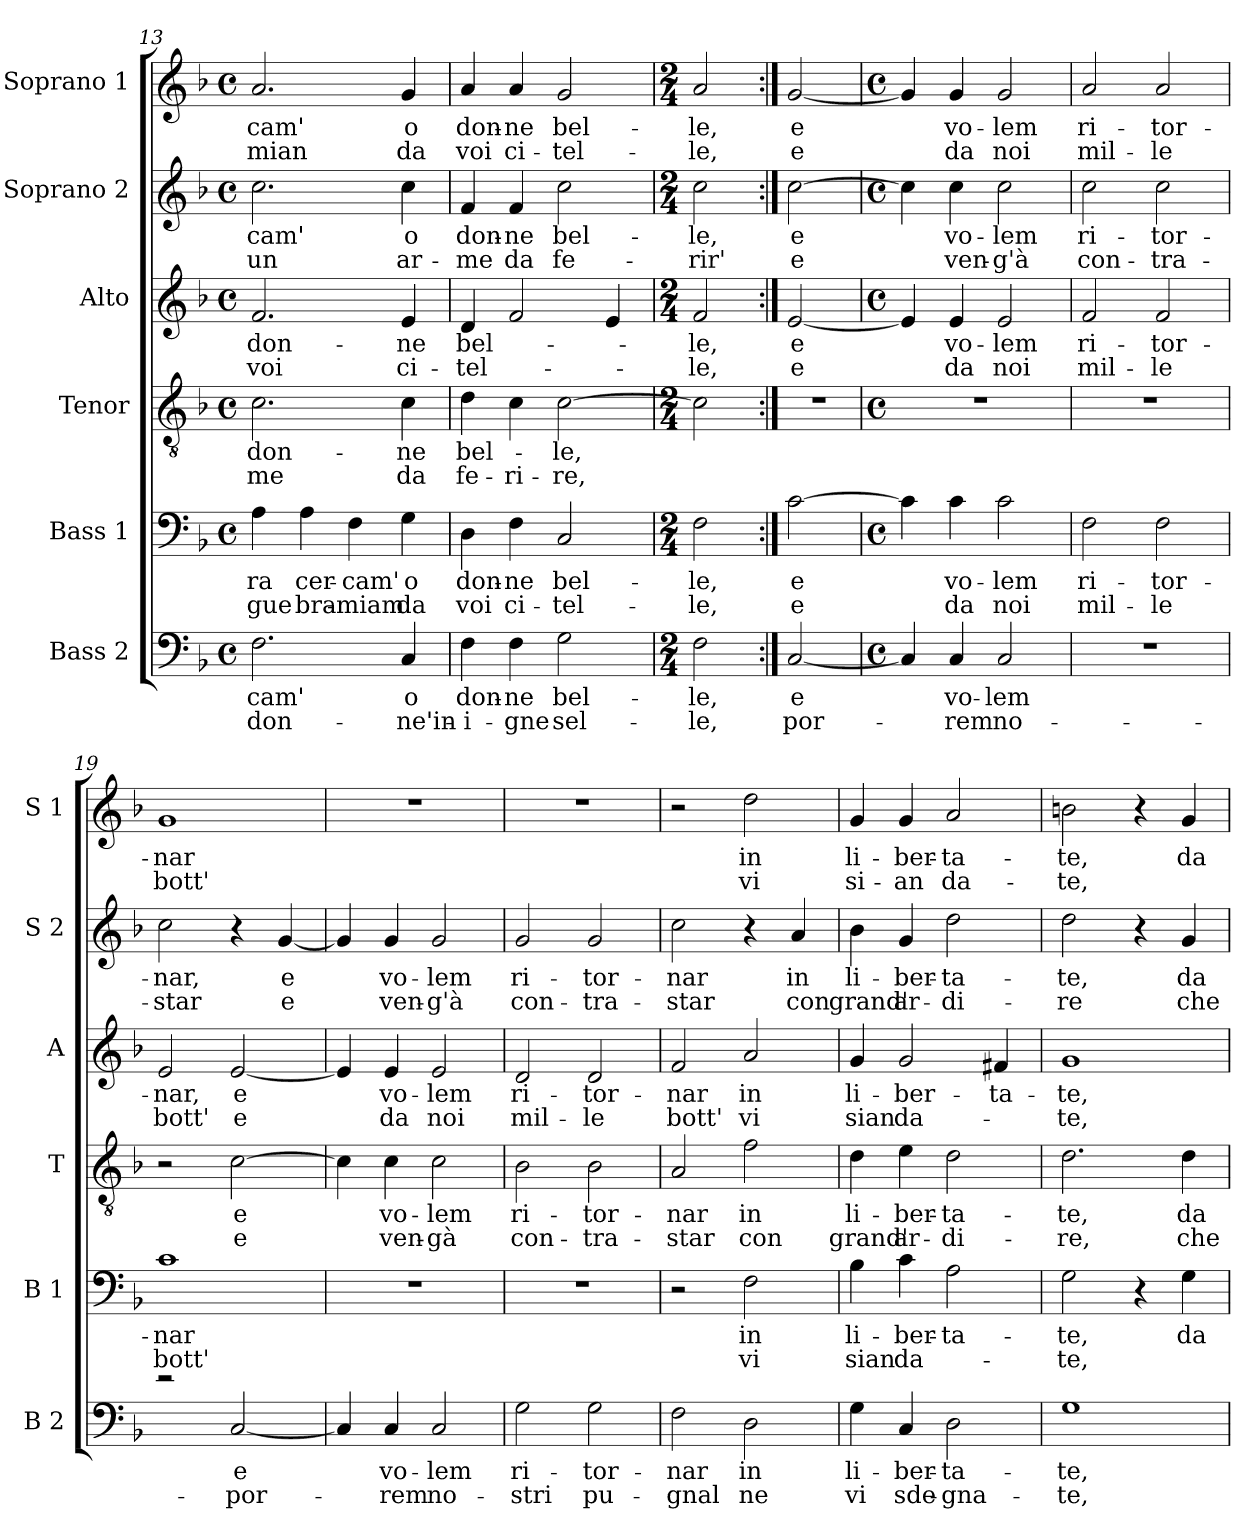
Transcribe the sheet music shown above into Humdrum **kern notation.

**kern	**text	**text	**kern	**text	**text	**kern	**text	**text	**kern	**text	**text	**kern	**text	**text	**kern	**text	**text
*part6	*part6	*part6	*part5	*part5	*part5	*part4	*part4	*part4	*part3	*part3	*part3	*part2	*part2	*part2	*part1	*part1	*part1
*staff6	*staff6	*staff6	*staff5	*staff5	*staff5	*staff4	*staff4	*staff4	*staff3	*staff3	*staff3	*staff2	*staff2	*staff2	*staff1	*staff1	*staff1
*I"Bass 2	*	*	*I"Bass 1	*	*	*I"Tenor	*	*	*I"Alto	*	*	*I"Soprano 2	*	*	*I"Soprano 1	*	*
*I'B 2	*	*	*I'B 1	*	*	*I'T	*	*	*I'A	*	*	*I'S 2	*	*	*I'S 1	*	*
*clefF4	*	*	*clefF4	*	*	*clefGv2	*	*	*clefG2	*	*	*clefG2	*	*	*clefG2	*	*
*k[b-]	*	*	*k[b-]	*	*	*k[b-]	*	*	*k[b-]	*	*	*k[b-]	*	*	*k[b-]	*	*
*F:	*	*	*F:	*	*	*F:	*	*	*F:	*	*	*F:	*	*	*F:	*	*
*M4/4	*	*	*M4/4	*	*	*M4/4	*	*	*M4/4	*	*	*M4/4	*	*	*M4/4	*	*
*met(c)	*	*	*met(c)	*	*	*met(c)	*	*	*met(c)	*	*	*met(c)	*	*	*met(c)	*	*
=13	=13	=13	=13	=13	=13	=13	=13	=13	=13	=13	=13	=13	=13	=13	=13	=13	=13
!	!LO:LY:b	!LO:LY:b	!	!LO:LY:b	!LO:LY:b	!	!LO:LY:b	!LO:LY:b	!	!LO:LY:b	!LO:LY:b	!	!LO:LY:b	!LO:LY:b	!	!LO:LY:b	!LO:LY:b
2.F\	-cam'	don-	4A\	-ra	-gue	2.c\	don-	-me	2.f/	don-	voi	2.cc\	-cam'	un	2.a/	-cam'	-mian
!	!	!	!	!LO:LY:b	!LO:LY:b	!	!	!	!	!	!	!	!	!	!	!	!
.	.	.	4A\	cer-	bra-	.	.	.	.	.	.	.	.	.	.	.	.
!	!	!	!	!LO:LY:b	!LO:LY:b	!	!	!	!	!	!	!	!	!	!	!	!
.	.	.	4F\	-cam'	-miam	.	.	.	.	.	.	.	.	.	.	.	.
!	!LO:LY:b	!LO:LY:b	!	!LO:LY:b	!LO:LY:b	!	!LO:LY:b	!LO:LY:b	!	!LO:LY:b	!LO:LY:b	!	!LO:LY:b	!LO:LY:b	!	!LO:LY:b	!LO:LY:b
4C/	o	-ne'in-	4G\	o	da	4c\	-ne	da	4e/	-ne	ci-	4cc\	o	ar-	4g/	o	da
=14	=14	=14	=14	=14	=14	=14	=14	=14	=14	=14	=14	=14	=14	=14	=14	=14	=14
!	!LO:LY:b	!LO:LY:b	!	!LO:LY:b	!LO:LY:b	!	!LO:LY:b	!LO:LY:b	!	!LO:LY:b	!LO:LY:b	!	!LO:LY:b	!LO:LY:b	!	!LO:LY:b	!LO:LY:b
4F\	don-	-i-	4D\	don-	voi	4d\	bel-	fe-	4d/	bel-	-tel-	4f/	don-	-me	4a/	don-	voi
!	!LO:LY:b	!LO:LY:b	!	!LO:LY:b	!LO:LY:b	!	!	!LO:LY:b	!	!	!	!	!LO:LY:b	!LO:LY:b	!	!LO:LY:b	!LO:LY:b
4F\	-ne	-gne	4F\	-ne	ci-	4c\	.	-ri-	2f/	.	.	4f/	-ne	da	4a/	-ne	ci-
!	!LO:LY:b	!LO:LY:b	!	!LO:LY:b	!LO:LY:b	!	!LO:LY:b	!LO:LY:b	!	!	!	!	!LO:LY:b	!LO:LY:b	!	!LO:LY:b	!LO:LY:b
2G\	bel-	sel-	2C/	bel-	-tel-	[2c\	-le,	-re,	.	.	.	2cc\	bel-	fe-	2g/	bel-	-tel-
.	.	.	.	.	.	.	.	.	4e/	.	.	.	.	.	.	.	.
=15	=15	=15	=15	=15	=15	=15	=15	=15	=15	=15	=15	=15	=15	=15	=15	=15	=15
*M2/4	*	*	*M2/4	*	*	*M2/4	*	*	*M2/4	*	*	*M2/4	*	*	*M2/4	*	*
!	!LO:LY:b	!LO:LY:b	!	!LO:LY:b	!LO:LY:b	!	!	!	!	!LO:LY:b	!LO:LY:b	!	!LO:LY:b	!LO:LY:b	!	!LO:LY:b	!LO:LY:b
2F\	-le,	-le,	2F\	-le,	-le,	2c\]	.	.	2f/	-le,	-le,	2cc\	-le,	-rir'	2a/	-le,	-le,
!!LO:LB:g=z
=16:|!	=16:|!	=16:|!	=16:|!	=16:|!	=16:|!	=16:|!	=16:|!	=16:|!	=16:|!	=16:|!	=16:|!	=16:|!	=16:|!	=16:|!	=16:|!	=16:|!	=16:|!
!	!LO:LY:b	!LO:LY:b	!	!LO:LY:b	!LO:LY:b	!	!	!	!	!LO:LY:b	!LO:LY:b	!	!LO:LY:b	!LO:LY:b	!	!LO:LY:b	!LO:LY:b
[2C/	e	por-	[2c\	e	e	2r	.	.	[2e/	e	e	[2cc\	e	e	[2g/	e	e
=17	=17	=17	=17	=17	=17	=17	=17	=17	=17	=17	=17	=17	=17	=17	=17	=17	=17
*M4/4	*	*	*M4/4	*	*	*M4/4	*	*	*M4/4	*	*	*M4/4	*	*	*M4/4	*	*
*met(c)	*	*	*met(c)	*	*	*met(c)	*	*	*met(c)	*	*	*met(c)	*	*	*met(c)	*	*
4C/]	.	.	4c\]	.	.	1r	.	.	4e/]	.	.	4cc\]	.	.	4g/]	.	.
!	!LO:LY:b	!LO:LY:b	!	!LO:LY:b	!LO:LY:b	!	!	!	!	!LO:LY:b	!LO:LY:b	!	!LO:LY:b	!LO:LY:b	!	!LO:LY:b	!LO:LY:b
4C/	vo-	-rem	4c\	vo-	da	.	.	.	4e/	vo-	da	4cc\	vo-	ven-	4g/	vo-	da
!	!LO:LY:b	!LO:LY:b	!	!LO:LY:b	!LO:LY:b	!	!	!	!	!LO:LY:b	!LO:LY:b	!	!LO:LY:b	!LO:LY:b	!	!LO:LY:b	!LO:LY:b
2C/	-lem	no-	2c\	-lem	noi	.	.	.	2e/	-lem	noi	2cc\	-lem	-g'à	2g/	-lem	noi
=18	=18	=18	=18	=18	=18	=18	=18	=18	=18	=18	=18	=18	=18	=18	=18	=18	=18
!	!	!	!	!LO:LY:b	!LO:LY:b	!	!	!	!	!LO:LY:b	!LO:LY:b	!	!LO:LY:b	!LO:LY:b	!	!LO:LY:b	!LO:LY:b
1r	.	.	2F\	ri-	mil-	1r	.	.	2f/	ri-	mil-	2cc\	ri-	con-	2a/	ri-	mil-
!	!	!	!	!LO:LY:b	!LO:LY:b	!	!	!	!	!LO:LY:b	!LO:LY:b	!	!LO:LY:b	!LO:LY:b	!	!LO:LY:b	!LO:LY:b
.	.	.	2F\	-tor-	-le	.	.	.	2f/	-tor-	-le	2cc\	-tor-	-tra-	2a/	-tor-	-le
=19	=19	=19	=19	=19	=19	=19	=19	=19	=19	=19	=19	=19	=19	=19	=19	=19	=19
!	!	!	!	!LO:LY:b	!LO:LY:b	!	!	!	!	!LO:LY:b	!LO:LY:b	!	!LO:LY:b	!LO:LY:b	!	!LO:LY:b	!LO:LY:b
2rf	.	.	1c	-nar	bott'	2r	.	.	2e/	-nar,	bott'	2cc\	-nar,	-star	1g	-nar	bott'
!	!LO:LY:b	!LO:LY:b	!	!	!	!	!LO:LY:b	!LO:LY:b	!	!LO:LY:b	!LO:LY:b	!	!	!	!	!	!
[2C/	e	-por-	.	.	.	[2c\	e	e	[2e/	e	e	4r	.	.	.	.	.
!	!	!	!	!	!	!	!	!	!	!	!	!	!LO:LY:b	!LO:LY:b	!	!	!
.	.	.	.	.	.	.	.	.	.	.	.	[4g/	e	e	.	.	.
=20	=20	=20	=20	=20	=20	=20	=20	=20	=20	=20	=20	=20	=20	=20	=20	=20	=20
4C/]	.	.	1r	.	.	4c\]	.	.	4e/]	.	.	4g/]	.	.	1r	.	.
!	!LO:LY:b	!LO:LY:b	!	!	!	!	!LO:LY:b	!LO:LY:b	!	!LO:LY:b	!LO:LY:b	!	!LO:LY:b	!LO:LY:b	!	!	!
4C/	vo-	-rem	.	.	.	4c\	vo-	ven-	4e/	vo-	da	4g/	vo-	ven-	.	.	.
!	!LO:LY:b	!LO:LY:b	!	!	!	!	!LO:LY:b	!LO:LY:b	!	!LO:LY:b	!LO:LY:b	!	!LO:LY:b	!LO:LY:b	!	!	!
2C/	-lem	no-	.	.	.	2c\	-lem	-gà	2e/	-lem	noi	2g/	-lem	-g'à	.	.	.
!!LO:PB:g=z
=21	=21	=21	=21	=21	=21	=21	=21	=21	=21	=21	=21	=21	=21	=21	=21	=21	=21
!	!LO:LY:b	!LO:LY:b	!	!	!	!	!LO:LY:b	!LO:LY:b	!	!LO:LY:b	!LO:LY:b	!	!LO:LY:b	!LO:LY:b	!	!	!
2G\	ri-	-stri	1r	.	.	2B-\	ri-	con-	2d/	ri-	mil-	2g/	ri-	con-	1r	.	.
!	!LO:LY:b	!LO:LY:b	!	!	!	!	!LO:LY:b	!LO:LY:b	!	!LO:LY:b	!LO:LY:b	!	!LO:LY:b	!LO:LY:b	!	!	!
2G\	-tor-	pu-	.	.	.	2B-\	-tor-	-tra-	2d/	-tor-	-le	2g/	-tor-	-tra-	.	.	.
=22	=22	=22	=22	=22	=22	=22	=22	=22	=22	=22	=22	=22	=22	=22	=22	=22	=22
!	!LO:LY:b	!LO:LY:b	!	!	!	!	!LO:LY:b	!LO:LY:b	!	!LO:LY:b	!LO:LY:b	!	!LO:LY:b	!LO:LY:b	!	!	!
2F\	-nar	-gnal	2r	.	.	2A/	-nar	-star	2f/	-nar	bott'	2cc\	-nar	-star	2r	.	.
!	!LO:LY:b	!LO:LY:b	!	!LO:LY:b	!LO:LY:b	!	!LO:LY:b	!LO:LY:b	!	!LO:LY:b	!LO:LY:b	!	!	!	!	!LO:LY:b	!LO:LY:b
2D\	in	ne	2F\	in	vi	2f\	in	con	2a/	in	vi	4r	.	.	2dd\	in	vi
!	!	!	!	!	!	!	!	!	!	!	!	!	!LO:LY:b	!LO:LY:b	!	!	!
.	.	.	.	.	.	.	.	.	.	.	.	4a/	in	con	.	.	.
=23	=23	=23	=23	=23	=23	=23	=23	=23	=23	=23	=23	=23	=23	=23	=23	=23	=23
!	!LO:LY:b	!LO:LY:b	!	!LO:LY:b	!LO:LY:b	!	!LO:LY:b	!LO:LY:b	!	!LO:LY:b	!LO:LY:b	!	!LO:LY:b	!LO:LY:b	!	!LO:LY:b	!LO:LY:b
4G\	li-	vi	4B-\	li-	sian	4d\	li-	grand'	4g/	li-	sian	4b-\	li-	grand'	4g/	li-	si-
!	!LO:LY:b	!LO:LY:b	!	!LO:LY:b	!LO:LY:b	!	!LO:LY:b	!LO:LY:b	!	!LO:LY:b	!LO:LY:b	!	!LO:LY:b	!LO:LY:b	!	!LO:LY:b	!LO:LY:b
4C/	-ber-	sde-	4c\	-ber-	da-	4e\	-ber-	ar-	2g/	-ber-	da-	4g/	-ber-	ar-	4g/	-ber-	-an
!	!LO:LY:b	!LO:LY:b	!	!LO:LY:b	!	!	!LO:LY:b	!LO:LY:b	!	!	!	!	!LO:LY:b	!LO:LY:b	!	!LO:LY:b	!LO:LY:b
2D\	-ta-	-gna-	2A\	-ta-	.	2d\	-ta-	-di-	.	.	.	2dd\	-ta-	-di-	2a/	-ta-	da-
!	!	!	!	!	!	!	!	!	!	!LO:LY:b	!	!	!	!	!	!	!
.	.	.	.	.	.	.	.	.	4f#X/	-ta-	.	.	.	.	.	.	.
=24	=24	=24	=24	=24	=24	=24	=24	=24	=24	=24	=24	=24	=24	=24	=24	=24	=24
!	!LO:LY:b	!LO:LY:b	!	!LO:LY:b	!LO:LY:b	!	!LO:LY:b	!LO:LY:b	!	!LO:LY:b	!LO:LY:b	!	!LO:LY:b	!LO:LY:b	!	!LO:LY:b	!LO:LY:b
1G	-te,	-te,	2G\	-te,	-te,	2.d\	-te,	-re,	1g	-te,	-te,	2dd\	-te,	-re	2bn\	-te,	-te,
.	.	.	4r	.	.	.	.	.	.	.	.	4r	.	.	4r	.	.
!	!	!	!	!LO:LY:b	!	!	!LO:LY:b	!LO:LY:b	!	!	!	!	!LO:LY:b	!LO:LY:b	!	!LO:LY:b	!
.	.	.	4G\	da	.	4d\	da	che	.	.	.	4g/	da	che	4g/	da	.
=	=	=	=	=	=	=	=	=	=	=	=	=	=	=	=	=	=
*-	*-	*-	*-	*-	*-	*-	*-	*-	*-	*-	*-	*-	*-	*-	*-	*-	*-
